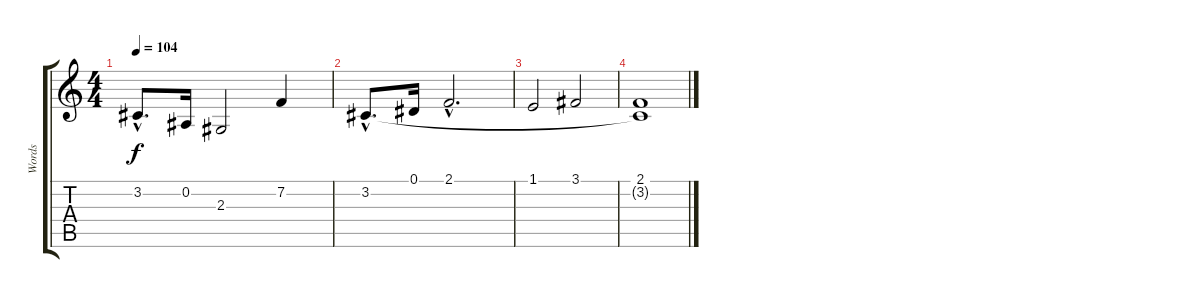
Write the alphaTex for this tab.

\track ("Words" "Words") {instrument bassoon}
\staff {score tabs}
\tuning (Eb4 Bb3 Gb3 Db3 Ab2 Eb2) {hide}
\ts (4 4)
\tempo 104
\clef g2
\ks c
3.2{hac}.8{d dy f} 0.2.16 2.3.2 7.2.4 |
3.2{hac}.8{d} 0.1.16 2.1{hac}.2{d} |
1.1.2 3.1.2 |
(2.1 3.2{t}).1
